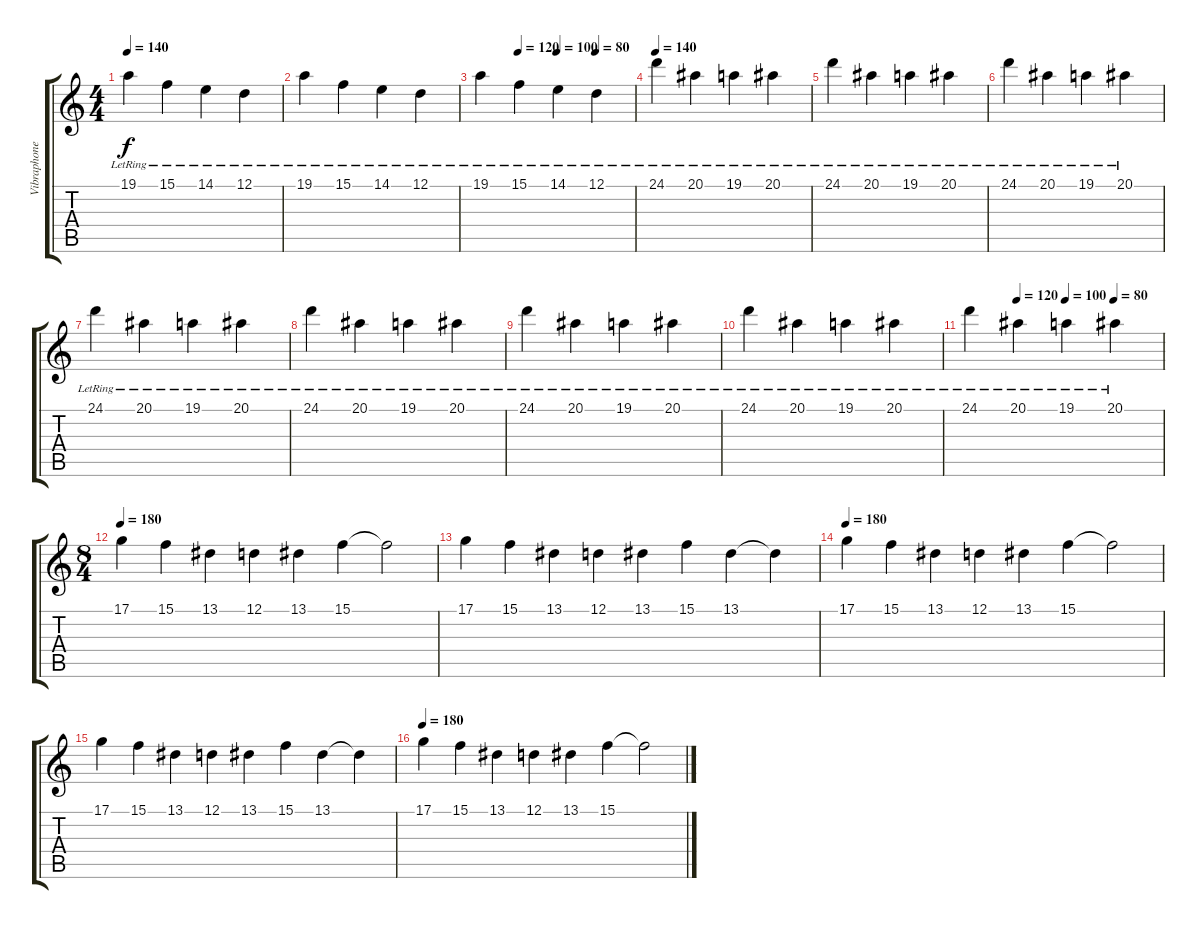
\track ("Vibraphone" "Vibraphone") {instrument vibraphone}
\staff {score tabs}
\tuning (D4 A3 F3 C3 G2 D2) {hide}
\ts (4 4)
\tempo 140
\clef g2
\ks c
19.1{lr}.4{dy f} 15.1{lr}.4 14.1{lr}.4 12.1{lr}.4 |
19.1{lr}.4 15.1{lr}.4 14.1{lr}.4 12.1{lr}.4 |
\tempo (120 0.25)
\tempo (100 0.5)
\tempo (80 0.75)
19.1{lr}.4 15.1{lr}.4 14.1{lr}.4 12.1{lr}.4 |
\tempo 140
24.1{lr}.4 20.1{lr}.4 19.1{lr}.4 20.1{lr}.4 |
24.1{lr}.4 20.1{lr}.4 19.1{lr}.4 20.1{lr}.4 |
24.1{lr}.4 20.1{lr}.4 19.1{lr}.4 20.1{lr}.4 |
24.1{lr}.4 20.1{lr}.4 19.1{lr}.4 20.1{lr}.4 |
24.1{lr}.4 20.1{lr}.4 19.1{lr}.4 20.1{lr}.4 |
24.1{lr}.4 20.1{lr}.4 19.1{lr}.4 20.1{lr}.4 |
24.1{lr}.4 20.1{lr}.4 19.1{lr}.4 20.1{lr}.4 |
\tempo (120 0.25)
\tempo (100 0.5)
\tempo (80 0.75)
24.1{lr}.4 20.1{lr}.4 19.1{lr}.4 20.1{lr}.4 |
\ts (8 4)
\tempo 165
\tempo 180
17.1.4 15.1.4 13.1.4 12.1.4 13.1.4 15.1.4 15.1{t}.2 |
17.1.4 15.1.4 13.1.4 12.1.4 13.1.4 15.1.4 13.1.4 13.1{t}.4 |
\tempo 165
\tempo 180
17.1.4 15.1.4 13.1.4 12.1.4 13.1.4 15.1.4 15.1{t}.2 |
17.1.4 15.1.4 13.1.4 12.1.4 13.1.4 15.1.4 13.1.4 13.1{t}.4 |
\tempo 165
\tempo 180
17.1.4 15.1.4 13.1.4 12.1.4 13.1.4 15.1.4 15.1{t}.2
